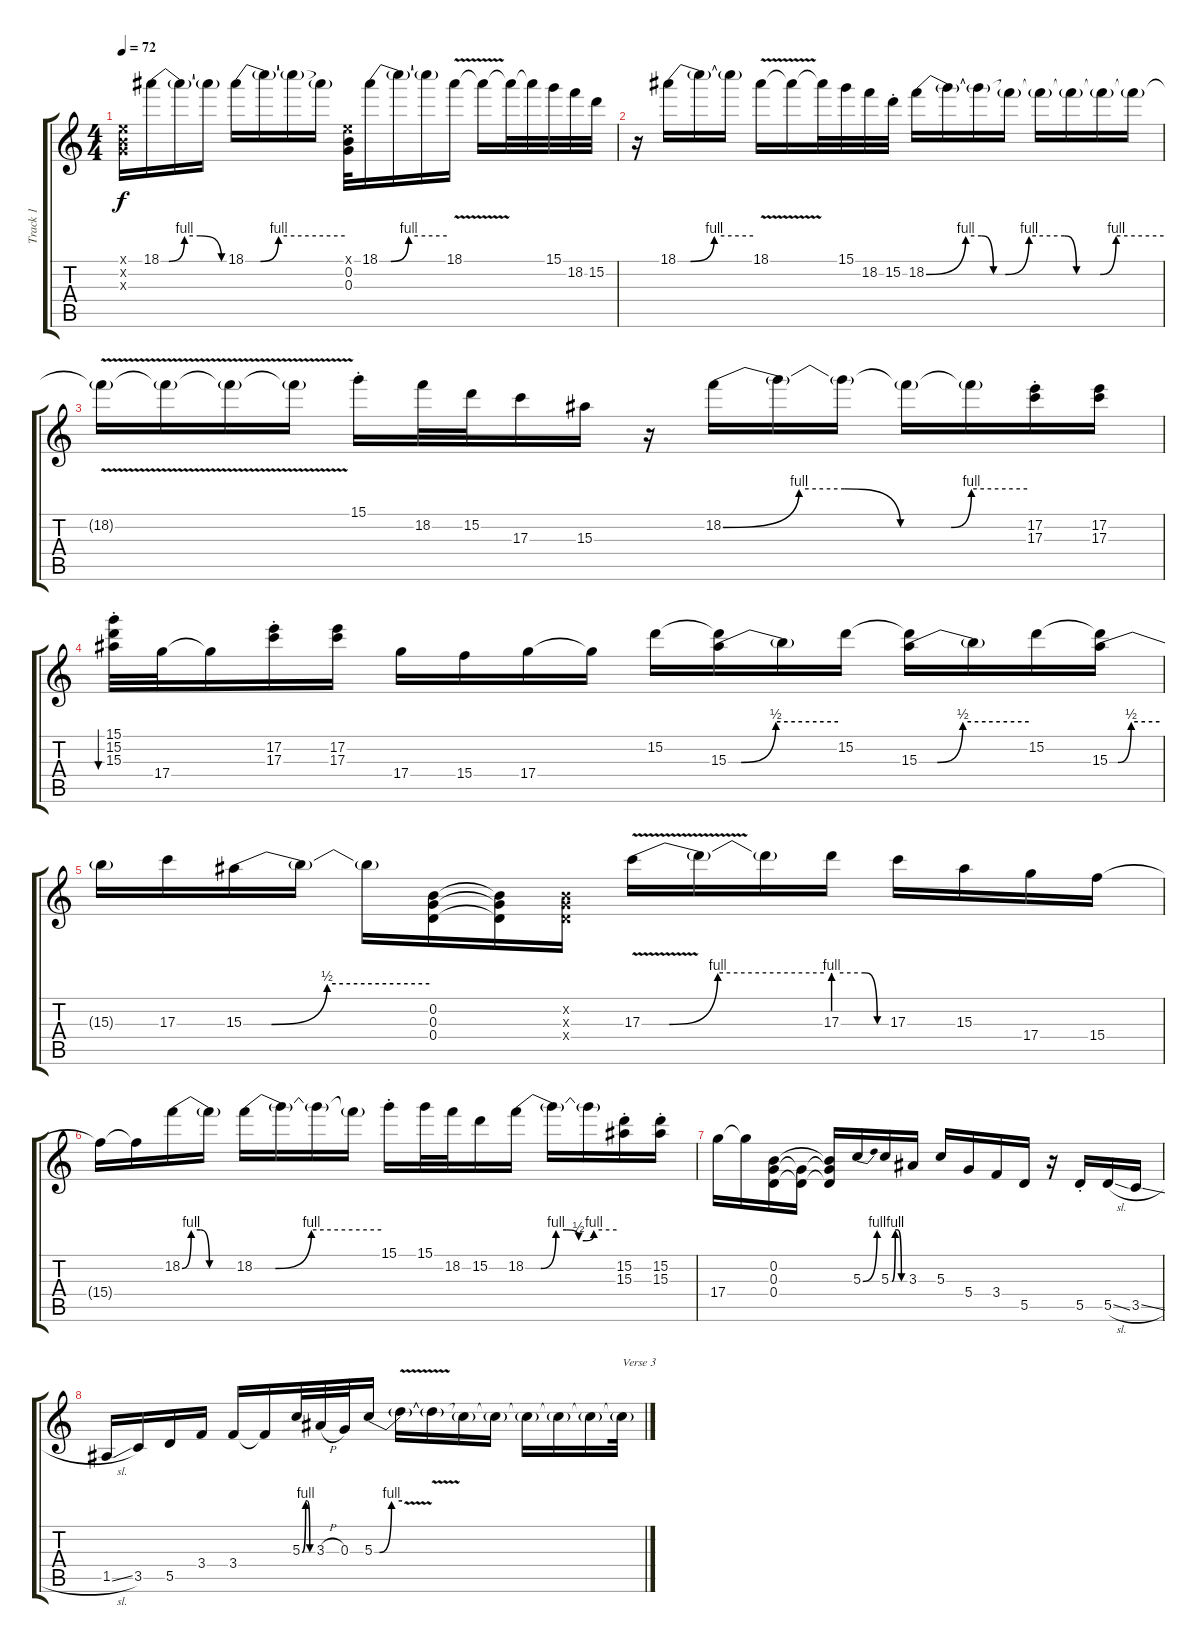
\track ("Track 1" "Track 1") {instrument overdrivenguitar}
\staff {score tabs}
\tuning (E4 B3 G3 D3 A2 E2) {hide}
\ts (4 4)
\tempo 72
\clef g2
\ks c
(0.1{x} 0.2{x} 0.3{x}).16{dy f} 18.1{be (custom 0 0 7 0 21 4 35 4 54 0 60 0)}.16 18.1{t}.16 18.1{t}.16 18.1{be (custom 0 0 9 0 20 4 60 4)}.16 18.1{t}.16 18.1{t}.16 18.1{t}.16 (0.1{x} 0.2 0.3).32 18.1{be (custom 0 0 10 0 26 4 60 4)}.16 18.1{t}.16 18.1{t}.16 18.1{v}.16 18.1{t}.16 18.1{t}.32 18.1{t}.32 15.1.32 18.2.32 15.2.32 |
r.16 18.1{be (custom 0 0 10 0 29 4 60 4)}.16 18.1{t}.16 18.1{t}.16 18.1{v}.16 18.1{t}.16 18.1{t}.32 15.1.32 18.2.32 15.2{st}.32 18.2{be (custom 0 0 10 4 14 4 17 0 20 0 26 4 35 4 38 0 44 0 48 4 60 4)}.16 18.2{t}.16 18.2{t}.16 18.2{t}.16 18.2{t}.16 18.2{t}.16 18.2{t}.16 18.2{t}.16 |
18.2{v t}.16 18.2{t}.16 18.2{v t}.16 18.2{t}.16 15.1{st}.16 18.2.32 15.2.32 17.3.16 15.3.16 r.16 18.2{be (custom 0 0 15 4 24 4 35 0 45 0 49 4 60 4)}.16 18.2{t}.16 18.2{t}.16 18.2{t}.16 18.2{t}.16 (17.2{st} 17.3{st}).16 (17.2 17.3).16 |
(15.1{st} 15.2{st} 15.3{st}).32{bu 60} 17.4.32 17.4{t}.16 (17.2{st} 17.3{st}).16 (17.2 17.3).16 17.4.16 15.4.16 17.4.16 17.4{t}.16 15.2.16 (15.2{t} 15.3{be (custom 0 0 7 0 26 2 60 2)}).16 15.3{t}.16 15.2.16 (15.2{t} 15.3{be (custom 0 0 10 0 24 2 60 2)}).16 15.3{t}.16 15.2.16 (15.2{t} 15.3{be (custom 0 0 10 0 26 2 60 2)}).16 |
15.3{t}.16 17.3.16 15.3{be (custom 0 0 9 0 27 2 60 2)}.16 15.3{t}.16 15.3{t}.16 (0.2 0.3 0.4).16 (0.2{t} 0.3{t} 0.4{t}).16 (0.2{x} 0.3{x} 0.4{x}).16 17.3{be (custom 0 0 9 0 25 4 60 4) v}.16 17.3{t}.16 17.3{t}.16 17.3{be (custom 0 4 36 4 50 0 60 0)}.16 17.3.16 15.3.16 17.4.16 15.4.16 |
15.4{t}.16 15.4{t}.16 18.2{be (custom 0 0 10 4 20 4 30 0 60 0)}.16 18.2{t}.16 18.2{be (custom 0 0 10 0 27 4 60 4)}.16 18.2{t}.16 18.2{t}.16 18.2{t}.16 15.1{st}.16 15.1.32 18.2.32 15.2.16 18.2{be (custom 0 0 10 0 20 4 27 4 35 2 40 2 45 4 60 4)}.16 18.2{t}.16 18.2{t}.16 (15.2{st} 15.3{st}).16 (15.2{st} 15.3{st}).16 |
17.4.16 17.4{t}.16 (0.2 0.3 0.4).16 (0.3{t} 0.4{t}).16 (0.2{t} 0.3{t} 0.4{t}).16 5.3{be (bend 0 0 60 4)}.16 5.3{be (custom 0 0 5 0 19 4 30 4 45 0 60 0)}.16 3.3.16 5.3.16 5.4.16 3.4.16 5.5.16 r.16 5.5{st}.16 5.5{sl}.16 3.5{sl}.16 |
1.5{sl}.16 3.5.16 5.5.16 3.4.16 3.4.16 3.4{t}.16 5.3{be (custom 0 0 20 4 30 4 44 0 60 0)}.32 3.3{h}.32 0.3.32 5.3{be (custom 0 0 11 0 37 4 60 4)}.16 5.3{v t}.16 5.3{t}.16 5.3{t}.16 5.3{t}.16 5.3{t}.16 5.3{t}.16 5.3{t}.16 5.3{t}.32{txt "Verse 3"}
